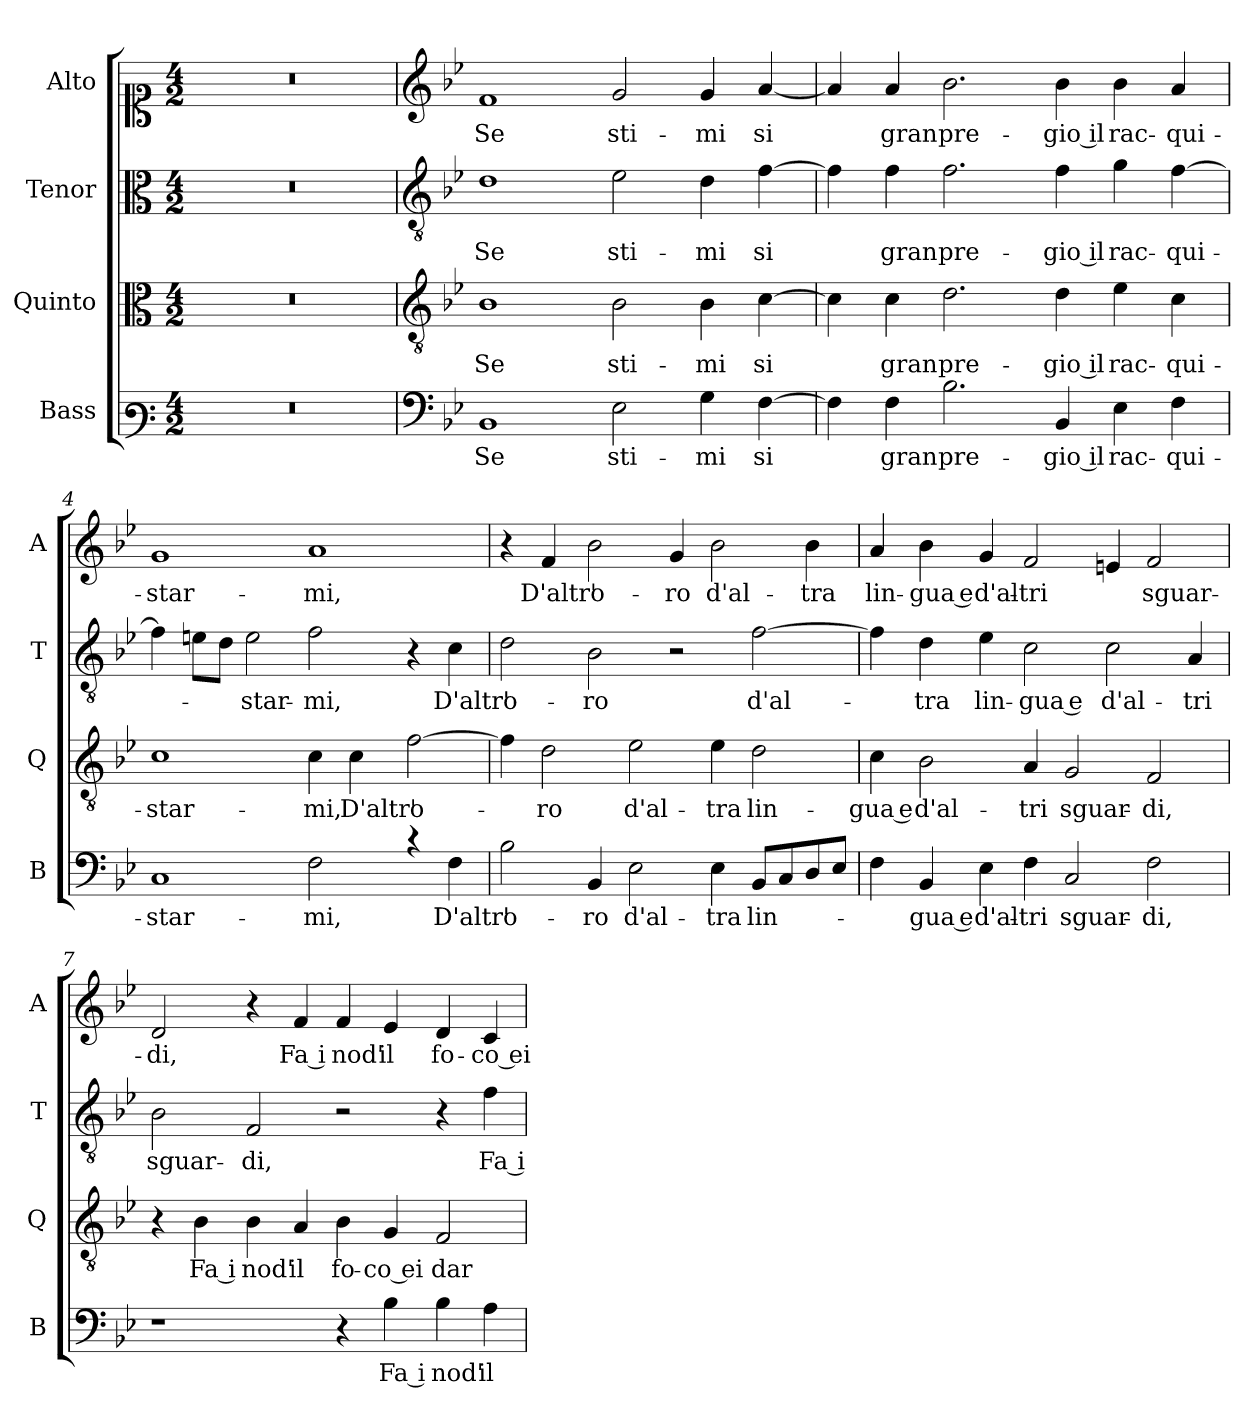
**kern	**text	**kern	**text	**kern	**text	**kern	**text
*part4	*part4	*part3	*part3	*part2	*part2	*part1	*part1
*staff4	*staff4	*staff3	*staff3	*staff2	*staff2	*staff1	*staff1
*I"Bass	*	*I"Quinto	*	*I"Tenor	*	*I"Alto	*
*I'B	*	*I'Q	*	*I'T	*	*I'A	*
*clefF3	*	*clefC3	*	*clefC3	*	*clefC1	*
*k[]	*	*k[]	*	*k[]	*	*k[]	*
*C:	*	*C:	*	*C:	*	*C:	*
*M4/2	*	*M4/2	*	*M4/2	*	*M4/2	*
=1	=1	=1	=1	=1	=1	=1	=1
0r	.	0r	.	0r	.	0r	.
=2	=2	=2	=2	=2	=2	=2	=2
*clefF4	*	*clefGv2	*	*clefGv2	*	*clefG2	*
*k[b-e-]	*	*k[b-e-]	*	*k[b-e-]	*	*k[b-e-]	*
*B-:	*	*B-:	*	*B-:	*	*B-:	*
!	!LO:LY:b	!	!LO:LY:b	!	!LO:LY:b	!	!LO:LY:b
1BB-	Se	1B-	Se	1d	Se	1f	Se
!	!LO:LY:b	!	!LO:LY:b	!	!LO:LY:b	!	!LO:LY:b
2E-\	sti-	2B-\	sti-	2e-\	sti-	2g/	sti-
!	!LO:LY:b	!	!LO:LY:b	!	!LO:LY:b	!	!LO:LY:b
4G\	-mi	4B-\	-mi	4d\	-mi	4g/	-mi
!	!LO:LY:b	!	!LO:LY:b	!	!LO:LY:b	!	!LO:LY:b
[4F\	si	[4c\	si	[4f\	si	[4a/	si
=3	=3	=3	=3	=3	=3	=3	=3
4F\]	.	4c\]	.	4f\]	.	4a/]	.
!	!LO:LY:b	!	!LO:LY:b	!	!LO:LY:b	!	!LO:LY:b
4F\	gran	4c\	gran	4f\	gran	4a/	gran
!	!LO:LY:b	!	!LO:LY:b	!	!LO:LY:b	!	!LO:LY:b
2.B-\	pre-	2.d\	pre-	2.f\	pre-	2.b-\	pre-
!	!LO:LY:b	!	!LO:LY:b	!	!LO:LY:b	!	!LO:LY:b
4BB-/	-gio il	4d\	-gio il	4f\	-gio il	4b-\	-gio il
!	!LO:LY:b	!	!LO:LY:b	!	!LO:LY:b	!	!LO:LY:b
4E-\	rac-	4e-\	rac-	4g\	rac-	4b-\	rac-
!	!LO:LY:b	!	!LO:LY:b	!	!LO:LY:b	!	!LO:LY:b
4F\	-qui-	4c\	-qui-	[4f\	-qui-	4a/	-qui-
=4	=4	=4	=4	=4	=4	=4	=4
!	!LO:LY:b	!	!LO:LY:b	!	!	!	!LO:LY:b
1C	-star-	1c	-star-	4f\]	.	1g	-star-
.	.	.	.	8en\L	.	.	.
.	.	.	.	8d\J	.	.	.
!	!	!	!	!	!LO:LY:b	!	!
.	.	.	.	2e\	-star-	.	.
!	!LO:LY:b	!	!LO:LY:b	!	!LO:LY:b	!	!LO:LY:b
2F\	-mi,	4c\	-mi,	2f\	-mi,	1a	-mi,
!	!	!	!LO:LY:b	!	!	!	!
.	.	4c\	D'altr'	.	.	.	.
!	!	!	!LO:LY:b	!	!	!	!
4rB	.	[2f\	o-	4r	.	.	.
!	!LO:LY:b	!	!	!	!LO:LY:b	!	!
4F\	D'altr'	.	.	4c\	D'altr'	.	.
!!LO:LB:g=z
=5	=5	=5	=5	=5	=5	=5	=5
!	!LO:LY:b	!	!	!	!LO:LY:b	!	!
2B-\	o-	4f\]	.	2d\	o-	4r	.
!	!	!	!LO:LY:b	!	!	!	!LO:LY:b
.	.	2d\	-ro	.	.	4f/	D'altr'
!	!LO:LY:b	!	!	!	!LO:LY:b	!	!LO:LY:b
4BB-/	-ro	.	.	2B-\	-ro	2b-\	o-
!	!LO:LY:b	!	!LO:LY:b	!	!	!	!
2E-\	d'al-	2e-\	d'al-	.	.	.	.
!	!	!	!	!	!	!	!LO:LY:b
.	.	.	.	2r	.	4g/	-ro
!	!LO:LY:b	!	!LO:LY:b	!	!	!	!LO:LY:b
4E-\	-tra	4e-\	-tra	.	.	2b-\	d'al-
!	!LO:LY:b	!	!LO:LY:b	!	!LO:LY:b	!	!
8BB-/L	lin-	2d\	lin-	[2f\	d'al-	.	.
8C/	.	.	.	.	.	.	.
!	!	!	!	!	!	!	!LO:LY:b
8D/	.	.	.	.	.	4b-\	-tra
8E-/J	.	.	.	.	.	.	.
=6	=6	=6	=6	=6	=6	=6	=6
!	!	!	!LO:LY:b	!	!	!	!LO:LY:b
4F\	.	4c\	-gua e	4f\]	.	4a/	lin-
!	!LO:LY:b	!	!LO:LY:b	!	!LO:LY:b	!	!LO:LY:b
4BB-/	-gua e	2B-\	d'al-	4d\	-tra	4b-\	-gua e
!	!LO:LY:b	!	!	!	!LO:LY:b	!	!LO:LY:b
4E-\	d'al-	.	.	4e-\	lin-	4g/	d'al-
!	!LO:LY:b	!	!LO:LY:b	!	!LO:LY:b	!	!LO:LY:b
4F\	-tri	4A/	-tri	2c\	-gua e	2f/	-tri
!	!LO:LY:b	!	!LO:LY:b	!	!	!	!
2C/	sguar-	2G/	sguar-	.	.	.	.
!	!	!	!	!	!LO:LY:b	!	!
.	.	.	.	2c\	d'al-	4en/	.
!	!LO:LY:b	!	!LO:LY:b	!	!	!	!LO:LY:b
2F\	-di,	2F/	-di,	.	.	2f/	sguar-
!	!	!	!	!	!LO:LY:b	!	!
.	.	.	.	4A/	-tri	.	.
=7	=7	=7	=7	=7	=7	=7	=7
!	!	!	!	!	!LO:LY:b	!	!LO:LY:b
1r	.	4r	.	2B-\	sguar-	2d/	-di,
!	!	!	!LO:LY:b	!	!	!	!
.	.	4B-\	Fa i	.	.	.	.
!	!	!	!LO:LY:b	!	!LO:LY:b	!	!
.	.	4B-\	nod'	2F/	-di,	4r	.
!	!	!	!LO:LY:b	!	!	!	!LO:LY:b
.	.	4A/	il	.	.	4f/	Fa i
!	!	!	!LO:LY:b	!	!	!	!LO:LY:b
4r	.	4B-\	fo-	2r	.	4f/	nod'
!	!LO:LY:b	!	!LO:LY:b	!	!	!	!LO:LY:b
4B-\	Fa i	4G/	-co ei	.	.	4e-/	il
!	!LO:LY:b	!	!LO:LY:b	!	!	!	!LO:LY:b
4B-\	nod'	2F/	dar-	4r	.	4d/	fo-
!	!LO:LY:b	!	!	!	!LO:LY:b	!	!LO:LY:b
4A\	il	.	.	4f\	Fa i	4c/	-co ei
=	=	=	=	=	=	=	=
*-	*-	*-	*-	*-	*-	*-	*-
